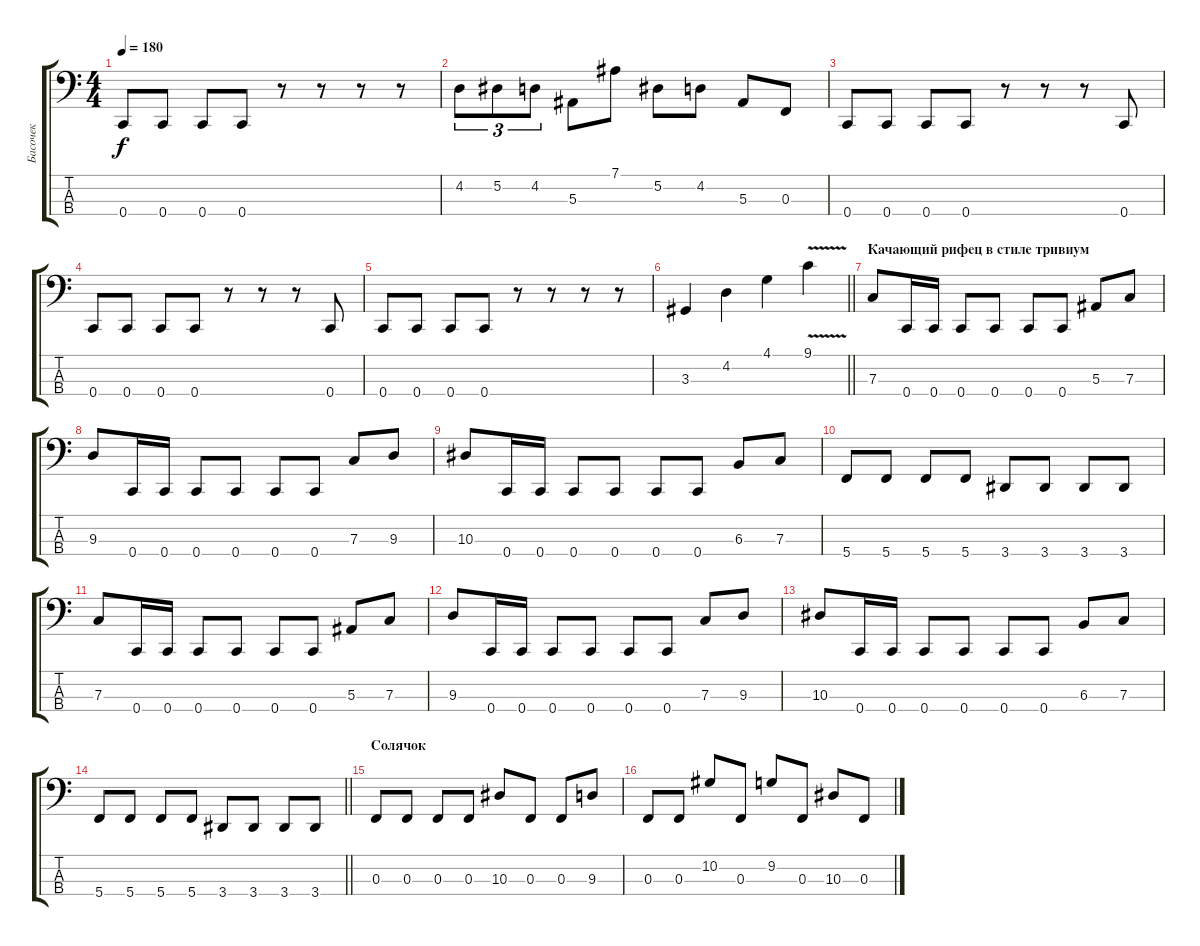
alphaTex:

\track ("Басочек" "Басочек") {instrument electricbassfinger}
\staff {score tabs}
\tuning (Eb2 Bb1 F1 C1) {hide}
\ts (4 4)
\tempo 180
\clef f4
\ks c
0.4.8{dy f} 0.4.8 0.4.8 0.4.8 r.8 r.8 r.8 r.8 |
4.2.8{tu (3 2)} 5.2.8{tu (3 2)} 4.2.8{tu (3 2)} 5.3.8 7.1.8 5.2.8 4.2.8 5.3.8 0.3.8 |
0.4.8 0.4.8 0.4.8 0.4.8 r.8 r.8 r.8 0.4.8 |
0.4.8 0.4.8 0.4.8 0.4.8 r.8 r.8 r.8 0.4.8 |
0.4.8 0.4.8 0.4.8 0.4.8 r.8 r.8 r.8 r.8 |
\barLineRight lightlight
3.3.4 4.2.4 4.1.4 9.1{v}.4 |
\section ("" "Качающий рифец в стиле тривиум")
7.3.8 0.4.16 0.4.16 0.4.8 0.4.8 0.4.8 0.4.8 5.3.8 7.3.8 |
9.3.8 0.4.16 0.4.16 0.4.8 0.4.8 0.4.8 0.4.8 7.3.8 9.3.8 |
10.3.8 0.4.16 0.4.16 0.4.8 0.4.8 0.4.8 0.4.8 6.3.8 7.3.8 |
5.4.8 5.4.8 5.4.8 5.4.8 3.4.8 3.4.8 3.4.8 3.4.8 |
7.3.8 0.4.16 0.4.16 0.4.8 0.4.8 0.4.8 0.4.8 5.3.8 7.3.8 |
9.3.8 0.4.16 0.4.16 0.4.8 0.4.8 0.4.8 0.4.8 7.3.8 9.3.8 |
10.3.8 0.4.16 0.4.16 0.4.8 0.4.8 0.4.8 0.4.8 6.3.8 7.3.8 |
\barLineRight lightlight
5.4.8 5.4.8 5.4.8 5.4.8 3.4.8 3.4.8 3.4.8 3.4.8 |
\section ("" "Солячок")
0.3.8 0.3.8 0.3.8 0.3.8 10.3.8 0.3.8 0.3.8 9.3.8 |
0.3.8 0.3.8 10.2.8 0.3.8 9.2.8 0.3.8 10.3.8 0.3.8
